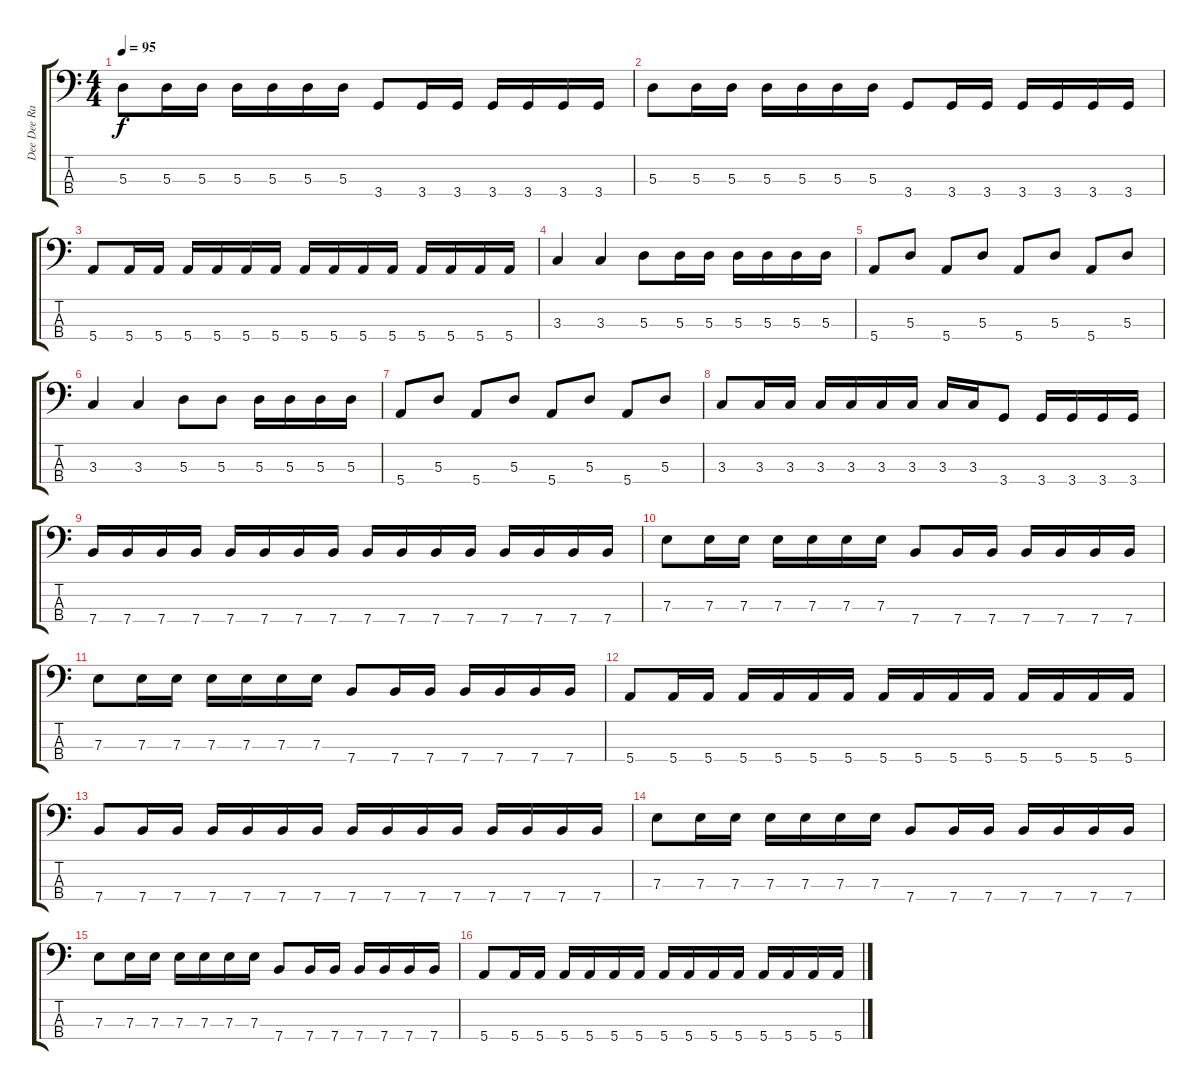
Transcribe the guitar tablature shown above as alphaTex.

\track ("Dee Dee Ramone (Bass)" "Dee Dee Ra") {instrument electricbasspick}
\staff {score tabs}
\tuning (G2 D2 A1 E1) {hide}
\ts (4 4)
\tempo 95
\clef f4
\ks c
5.3.8{dy f} 5.3.16 5.3.16 5.3.16 5.3.16 5.3.16 5.3.16 3.4.8 3.4.16 3.4.16 3.4.16 3.4.16 3.4.16 3.4.16 |
5.3.8 5.3.16 5.3.16 5.3.16 5.3.16 5.3.16 5.3.16 3.4.8 3.4.16 3.4.16 3.4.16 3.4.16 3.4.16 3.4.16 |
5.4.8 5.4.16 5.4.16 5.4.16 5.4.16 5.4.16 5.4.16 5.4.16 5.4.16 5.4.16 5.4.16 5.4.16 5.4.16 5.4.16 5.4.16 |
3.3.4 3.3.4 5.3.8 5.3.16 5.3.16 5.3.16 5.3.16 5.3.16 5.3.16 |
5.4.8 5.3.8 5.4.8 5.3.8 5.4.8 5.3.8 5.4.8 5.3.8 |
3.3.4 3.3.4 5.3.8 5.3.8 5.3.16 5.3.16 5.3.16 5.3.16 |
5.4.8 5.3.8 5.4.8 5.3.8 5.4.8 5.3.8 5.4.8 5.3.8 |
3.3.8 3.3.16 3.3.16 3.3.16 3.3.16 3.3.16 3.3.16 3.3.16 3.3.16 3.4.8 3.4.16 3.4.16 3.4.16 3.4.16 |
7.4.16 7.4.16 7.4.16 7.4.16 7.4.16 7.4.16 7.4.16 7.4.16 7.4.16 7.4.16 7.4.16 7.4.16 7.4.16 7.4.16 7.4.16 7.4.16 |
7.3.8 7.3.16 7.3.16 7.3.16 7.3.16 7.3.16 7.3.16 7.4.8 7.4.16 7.4.16 7.4.16 7.4.16 7.4.16 7.4.16 |
7.3.8 7.3.16 7.3.16 7.3.16 7.3.16 7.3.16 7.3.16 7.4.8 7.4.16 7.4.16 7.4.16 7.4.16 7.4.16 7.4.16 |
5.4.8 5.4.16 5.4.16 5.4.16 5.4.16 5.4.16 5.4.16 5.4.16 5.4.16 5.4.16 5.4.16 5.4.16 5.4.16 5.4.16 5.4.16 |
7.4.8 7.4.16 7.4.16 7.4.16 7.4.16 7.4.16 7.4.16 7.4.16 7.4.16 7.4.16 7.4.16 7.4.16 7.4.16 7.4.16 7.4.16 |
7.3.8 7.3.16 7.3.16 7.3.16 7.3.16 7.3.16 7.3.16 7.4.8 7.4.16 7.4.16 7.4.16 7.4.16 7.4.16 7.4.16 |
7.3.8 7.3.16 7.3.16 7.3.16 7.3.16 7.3.16 7.3.16 7.4.8 7.4.16 7.4.16 7.4.16 7.4.16 7.4.16 7.4.16 |
5.4.8 5.4.16 5.4.16 5.4.16 5.4.16 5.4.16 5.4.16 5.4.16 5.4.16 5.4.16 5.4.16 5.4.16 5.4.16 5.4.16 5.4.16
